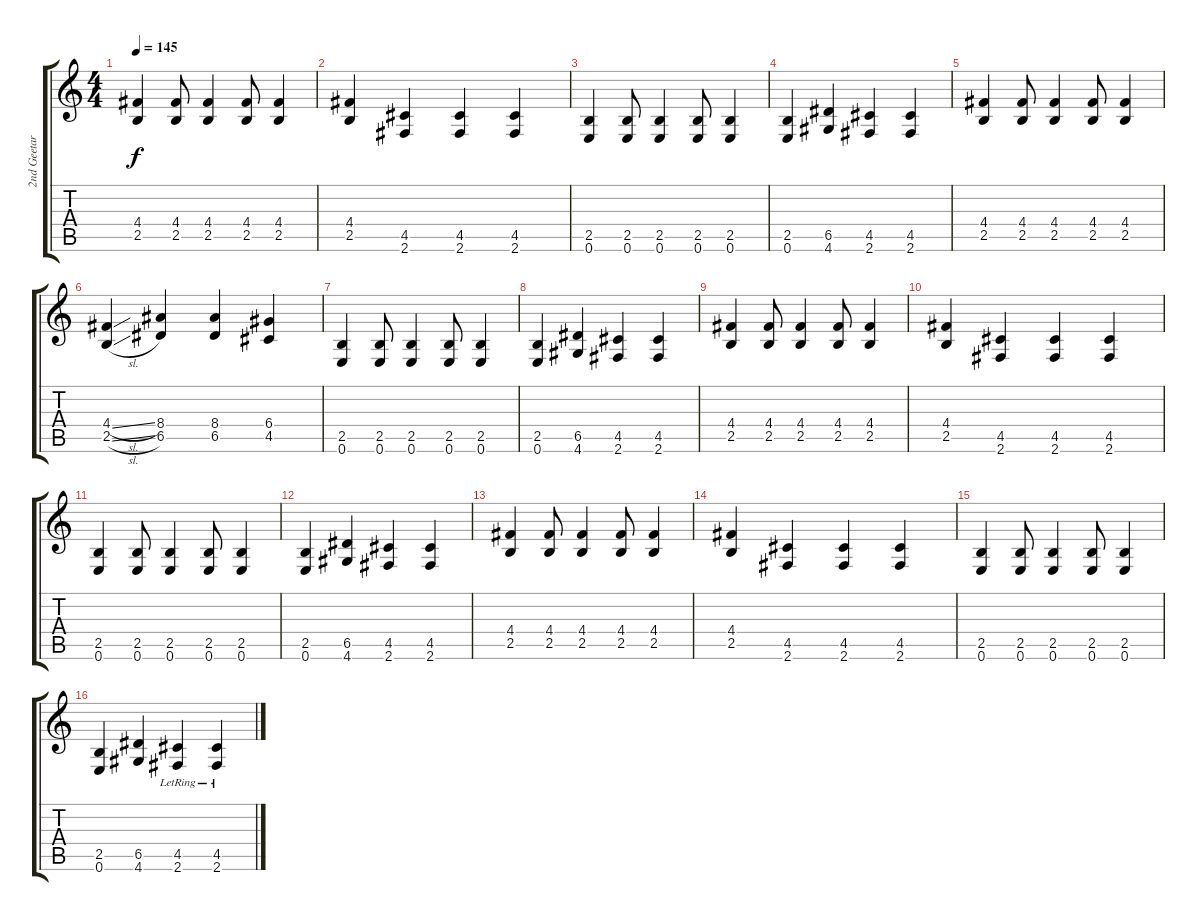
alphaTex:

\track ("2nd Geetar" "2nd Geetar") {instrument distortionguitar}
\staff {score tabs}
\tuning (E4 B3 G3 D3 A2 E2) {hide}
\ts (4 4)
\tempo 145
\clef g2
\ks c
(4.4 2.5).4{dy f} (4.4 2.5).8 (4.4 2.5).4 (4.4 2.5).8 (4.4 2.5).4 |
(4.4 2.5).4 (4.5 2.6).4 (4.5 2.6).4 (4.5 2.6).4 |
(2.5 0.6).4 (2.5 0.6).8 (2.5 0.6).4 (2.5 0.6).8 (2.5 0.6).4 |
(2.5 0.6).4 (6.5 4.6).4 (4.5 2.6).4 (4.5 2.6).4 |
(4.4 2.5).4 (4.4 2.5).8 (4.4 2.5).4 (4.4 2.5).8 (4.4 2.5).4 |
(4.4{sl} 2.5{sl}).4 (8.4 6.5).4 (8.4 6.5).4 (6.4 4.5).4 |
(2.5 0.6).4 (2.5 0.6).8 (2.5 0.6).4 (2.5 0.6).8 (2.5 0.6).4 |
(2.5 0.6).4 (6.5 4.6).4 (4.5 2.6).4 (4.5 2.6).4 |
(4.4 2.5).4 (4.4 2.5).8 (4.4 2.5).4 (4.4 2.5).8 (4.4 2.5).4 |
(4.4 2.5).4 (4.5 2.6).4 (4.5 2.6).4 (4.5 2.6).4 |
(2.5 0.6).4 (2.5 0.6).8 (2.5 0.6).4 (2.5 0.6).8 (2.5 0.6).4 |
(2.5 0.6).4 (6.5 4.6).4 (4.5 2.6).4 (4.5 2.6).4 |
(4.4 2.5).4 (4.4 2.5).8 (4.4 2.5).4 (4.4 2.5).8 (4.4 2.5).4 |
(4.4 2.5).4 (4.5 2.6).4 (4.5 2.6).4 (4.5 2.6).4 |
(2.5 0.6).4 (2.5 0.6).8 (2.5 0.6).4 (2.5 0.6).8 (2.5 0.6).4 |
(2.5 0.6).4 (6.5 4.6).4 (4.5{lr} 2.6{lr}).4 (4.5{lr} 2.6{lr}).4
